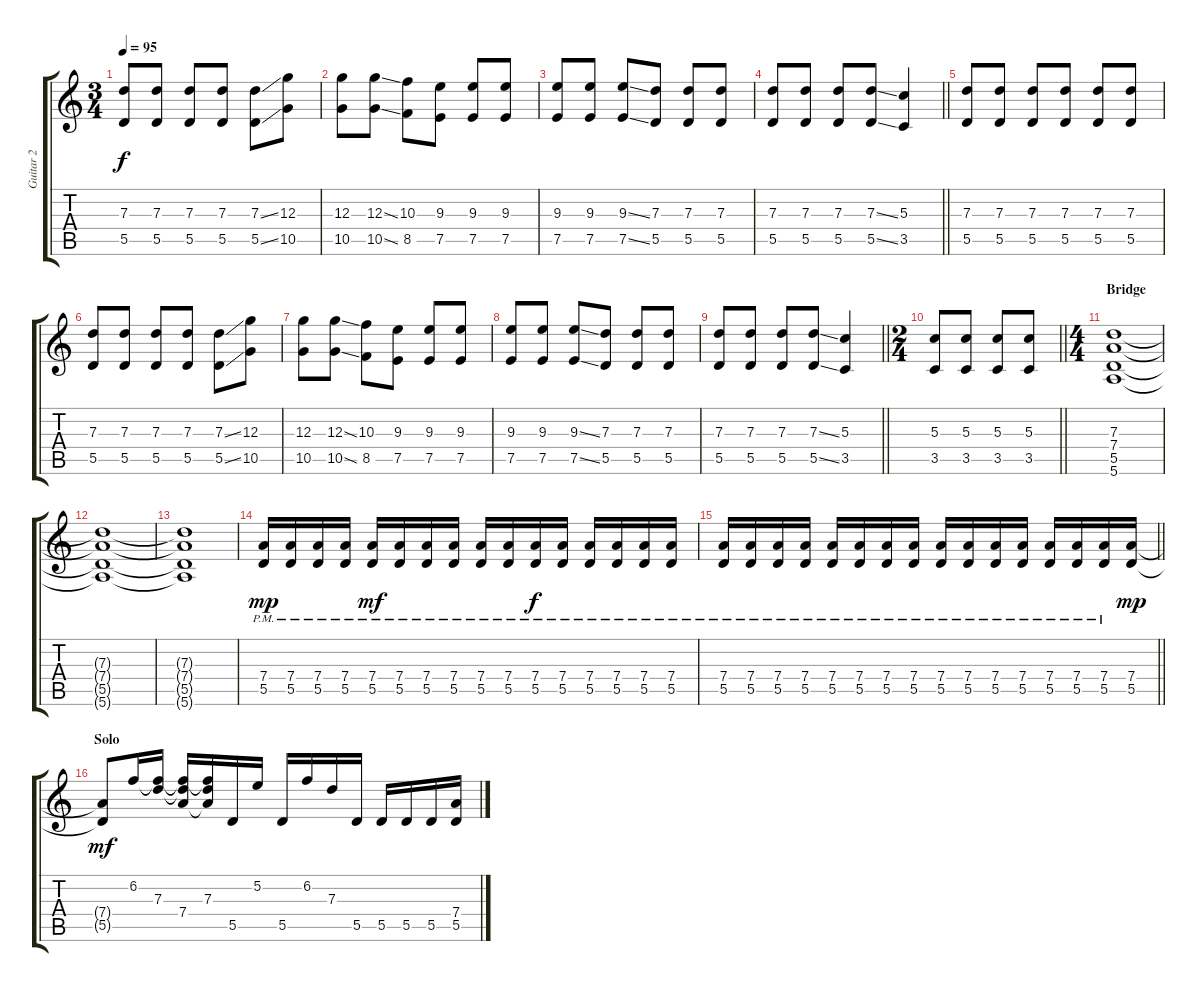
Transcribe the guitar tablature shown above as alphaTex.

\track ("Guitar 2" "Guitar 2") {instrument distortionguitar}
\staff {score tabs}
\tuning (E4 B3 G3 D3 A2 E2) {hide}
\ts (3 4)
\tempo 95
\clef g2
\ks c
(7.3 5.5).8{dy f} (7.3 5.5).8 (7.3 5.5).8 (7.3 5.5).8 (7.3{ss} 5.5{ss}).8 (12.3 10.5).8 |
(12.3 10.5).8 (12.3{ss} 10.5{ss}).8 (10.3 8.5).8 (9.3 7.5).8 (9.3 7.5).8 (9.3 7.5).8 |
(9.3 7.5).8 (9.3 7.5).8 (9.3{ss} 7.5{ss}).8 (7.3 5.5).8 (7.3 5.5).8 (7.3 5.5).8 |
\barLineRight lightlight
(7.3 5.5).8 (7.3 5.5).8 (7.3 5.5).8 (7.3{ss} 5.5{ss}).8 (5.3 3.5).4 |
(7.3 5.5).8 (7.3 5.5).8 (7.3 5.5).8 (7.3 5.5).8 (7.3 5.5).8 (7.3 5.5).8 |
(7.3 5.5).8 (7.3 5.5).8 (7.3 5.5).8 (7.3 5.5).8 (7.3{ss} 5.5{ss}).8 (12.3 10.5).8 |
(12.3 10.5).8 (12.3{ss} 10.5{ss}).8 (10.3 8.5).8 (9.3 7.5).8 (9.3 7.5).8 (9.3 7.5).8 |
(9.3 7.5).8 (9.3 7.5).8 (9.3{ss} 7.5{ss}).8 (7.3 5.5).8 (7.3 5.5).8 (7.3 5.5).8 |
\barLineRight lightlight
(7.3 5.5).8 (7.3 5.5).8 (7.3 5.5).8 (7.3{ss} 5.5{ss}).8 (5.3 3.5).4 |
\ts (2 4)
\barLineRight lightlight
(5.3 3.5).8 (5.3 3.5).8 (5.3 3.5).8 (5.3 3.5).8 |
\ts (4 4)
\section ("" "Bridge")
(7.3 7.4 5.5 5.6).1 |
(7.3{t} 7.4{t} 5.5{t} 5.6{t}).1 |
(7.3{t} 7.4{t} 5.5{t} 5.6{t}).1 |
(7.4{pm} 5.5{pm}).16{dy mp} (7.4{pm} 5.5{pm}).16 (7.4{pm} 5.5{pm}).16 (7.4{pm} 5.5{pm}).16 (7.4{pm} 5.5{pm}).16{dy mf} (7.4{pm} 5.5{pm}).16 (7.4{pm} 5.5{pm}).16 (7.4{pm} 5.5{pm}).16 (7.4{pm} 5.5{pm}).16 (7.4{pm} 5.5{pm}).16 (7.4{pm} 5.5{pm}).16{dy f} (7.4{pm} 5.5{pm}).16 (7.4{pm} 5.5{pm}).16 (7.4{pm} 5.5{pm}).16 (7.4{pm} 5.5{pm}).16 (7.4{pm} 5.5{pm}).16 |
\barLineRight lightlight
(7.4{pm} 5.5{pm}).16 (7.4{pm} 5.5{pm}).16 (7.4{pm} 5.5{pm}).16 (7.4{pm} 5.5{pm}).16 (7.4{pm} 5.5{pm}).16 (7.4{pm} 5.5{pm}).16 (7.4{pm} 5.5{pm}).16 (7.4{pm} 5.5{pm}).16 (7.4{pm} 5.5{pm}).16 (7.4{pm} 5.5{pm}).16 (7.4{pm} 5.5{pm}).16 (7.4{pm} 5.5{pm}).16 (7.4{pm} 5.5{pm}).16 (7.4{pm} 5.5{pm}).16 (7.4{pm} 5.5{pm}).16 (7.4 5.5).16{dy mp} |
\section ("" "Solo")
(7.4{t} 5.5{t}).8{dy mf} 6.2.16 (6.2{t} 7.3).16 (6.2{t} 7.3{t} 7.4).16 (6.2{t} 7.3 7.4{t}).16 5.5.16 5.2.16 5.5.16 6.2.16 7.3.16 5.5.16 5.5.16 5.5.16 5.5.16 (7.4 5.5).16
